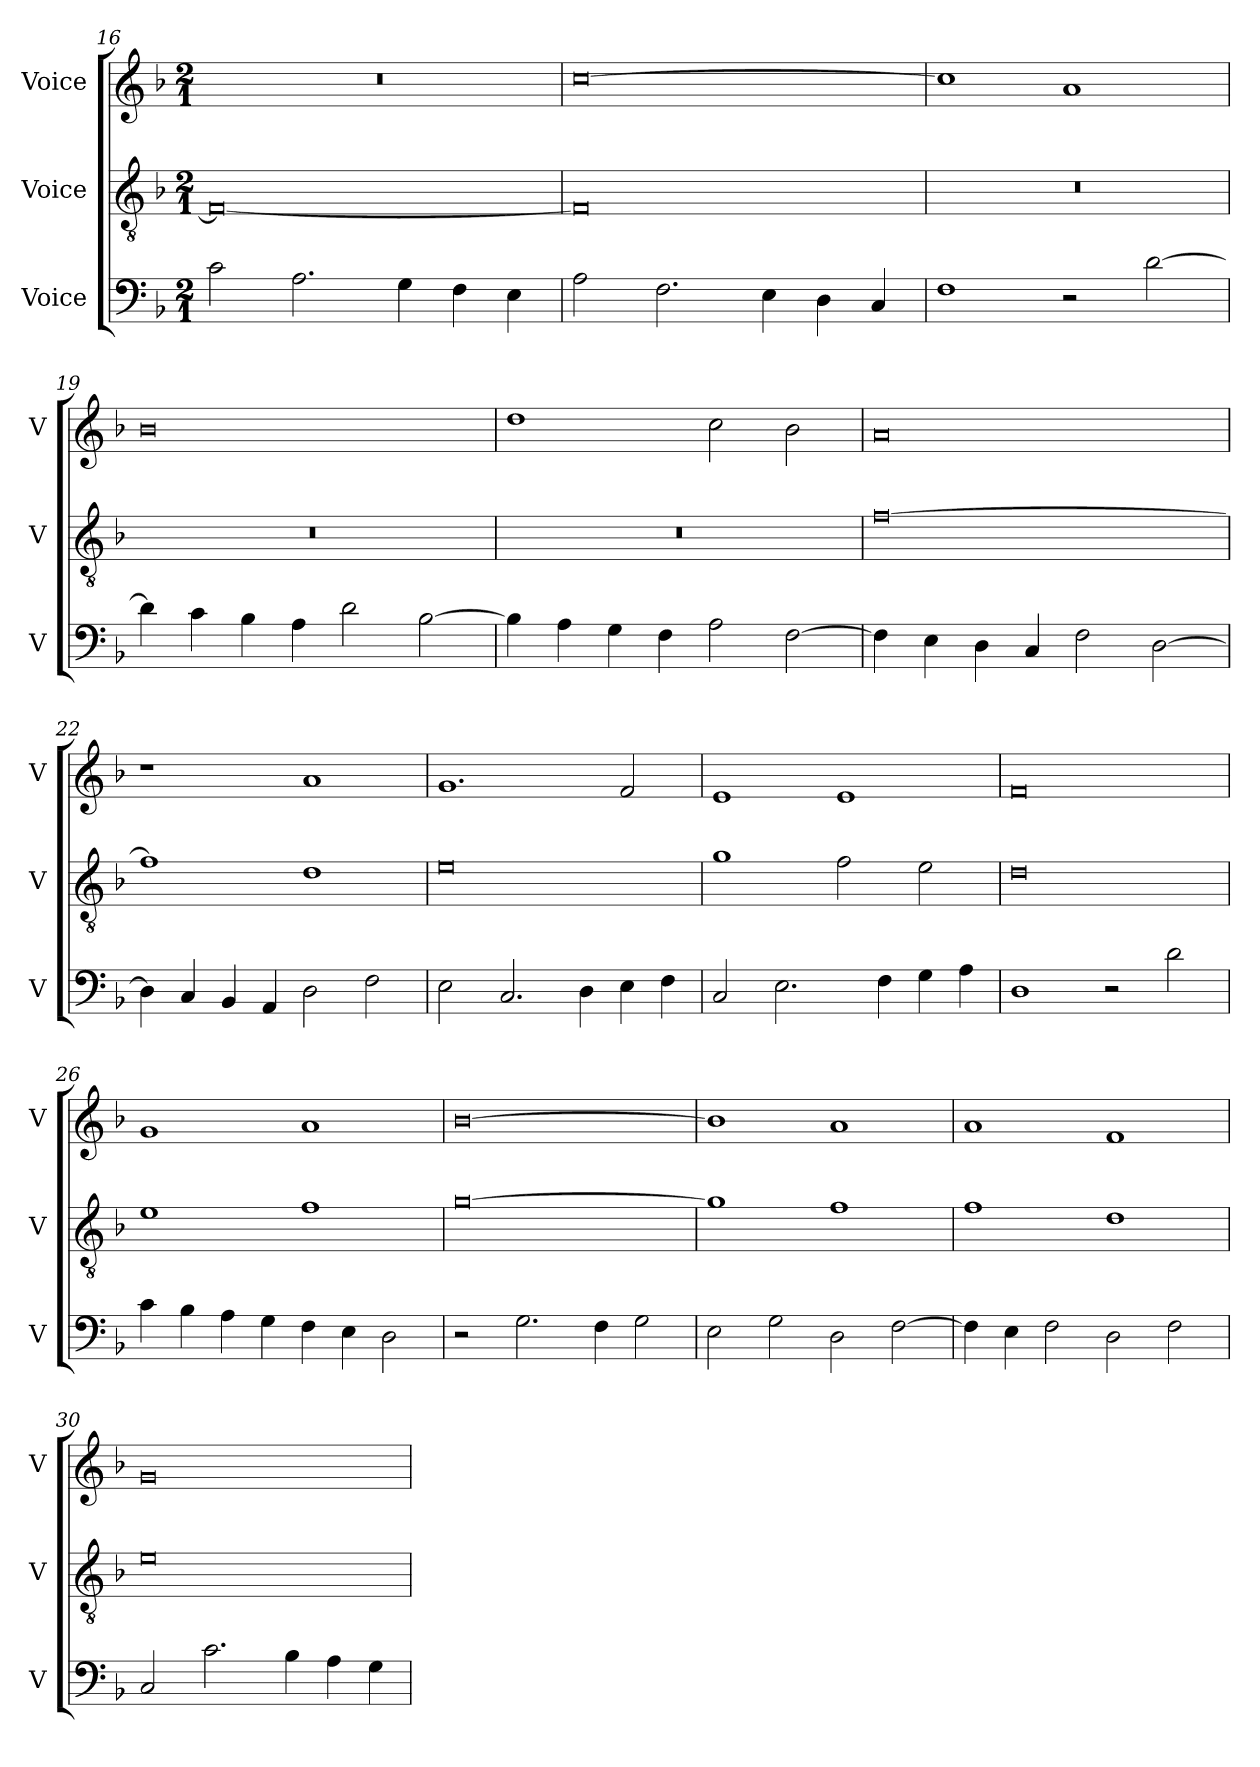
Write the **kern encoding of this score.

**kern	**kern	**kern
*part3	*part2	*part1
*staff3	*staff2	*staff1
*I"Voice	*I"Voice	*I"Voice
*I'V	*I'V	*I'V
*clefF4	*clefGv2	*clefG2
*k[b-]	*k[b-]	*k[b-]
*M2/1	*M2/1	*M2/1
=16	=16	=16
2c\	0F_	0r
2.A\	.	.
4G\	.	.
4F\	.	.
4E\	.	.
=17	=17	=17
2A\	0F]	[0cc
2.F\	.	.
4E\	.	.
4D\	.	.
4C/	.	.
=18	=18	=18
1F	0r	1cc]
2r	.	1a
[2d\	.	.
!!LO:LB:g=z
=19	=19	=19
4d\]	0r	0b-
4c\	.	.
4B-\	.	.
4A\	.	.
2d\	.	.
[2B-\	.	.
=20	=20	=20
4B-\]	0r	1dd
4A\	.	.
4G\	.	.
4F\	.	.
2A\	.	2cc\
[2F\	.	2b-\
=21	=21	=21
4F\]	[0f	0a
4E\	.	.
4D\	.	.
4C/	.	.
2F\	.	.
[2D\	.	.
!!LO:LB:g=z
=22	=22	=22
4D\]	1f]	1r
4C/	.	.
4BB-/	.	.
4AA/	.	.
2D\	1d	1a
2F\	.	.
=23	=23	=23
2E\	0e	1.g
2.C/	.	.
4D\	.	.
4E\	.	2f/
4F\	.	.
=24	=24	=24
2C/	1g	1e
2.E\	.	.
.	2f\	1e
4F\	.	.
4G\	2e\	.
4A\	.	.
!!LO:LB:g=z
=25	=25	=25
1D	0d	0f
2r	.	.
2d\	.	.
=26	=26	=26
4c\	1e	1g
4B-\	.	.
4A\	.	.
4G\	.	.
4F\	1f	1a
4E\	.	.
2D\	.	.
=27	=27	=27
2r	[0g	[0b-
2.G\	.	.
4F\	.	.
2G\	.	.
=28	=28	=28
2E\	1g]	1b-]
2G\	.	.
2D\	1f	1a
[2F\	.	.
!!LO:LB:g=z
=29	=29	=29
4F\]	1f	1a
4E\	.	.
2F\	.	.
2D\	1d	1f
2F\	.	.
=30	=30	=30
2C/	0e	0g
2.c\	.	.
4B-\	.	.
4A\	.	.
4G\	.	.
=	=	=
*-	*-	*-
